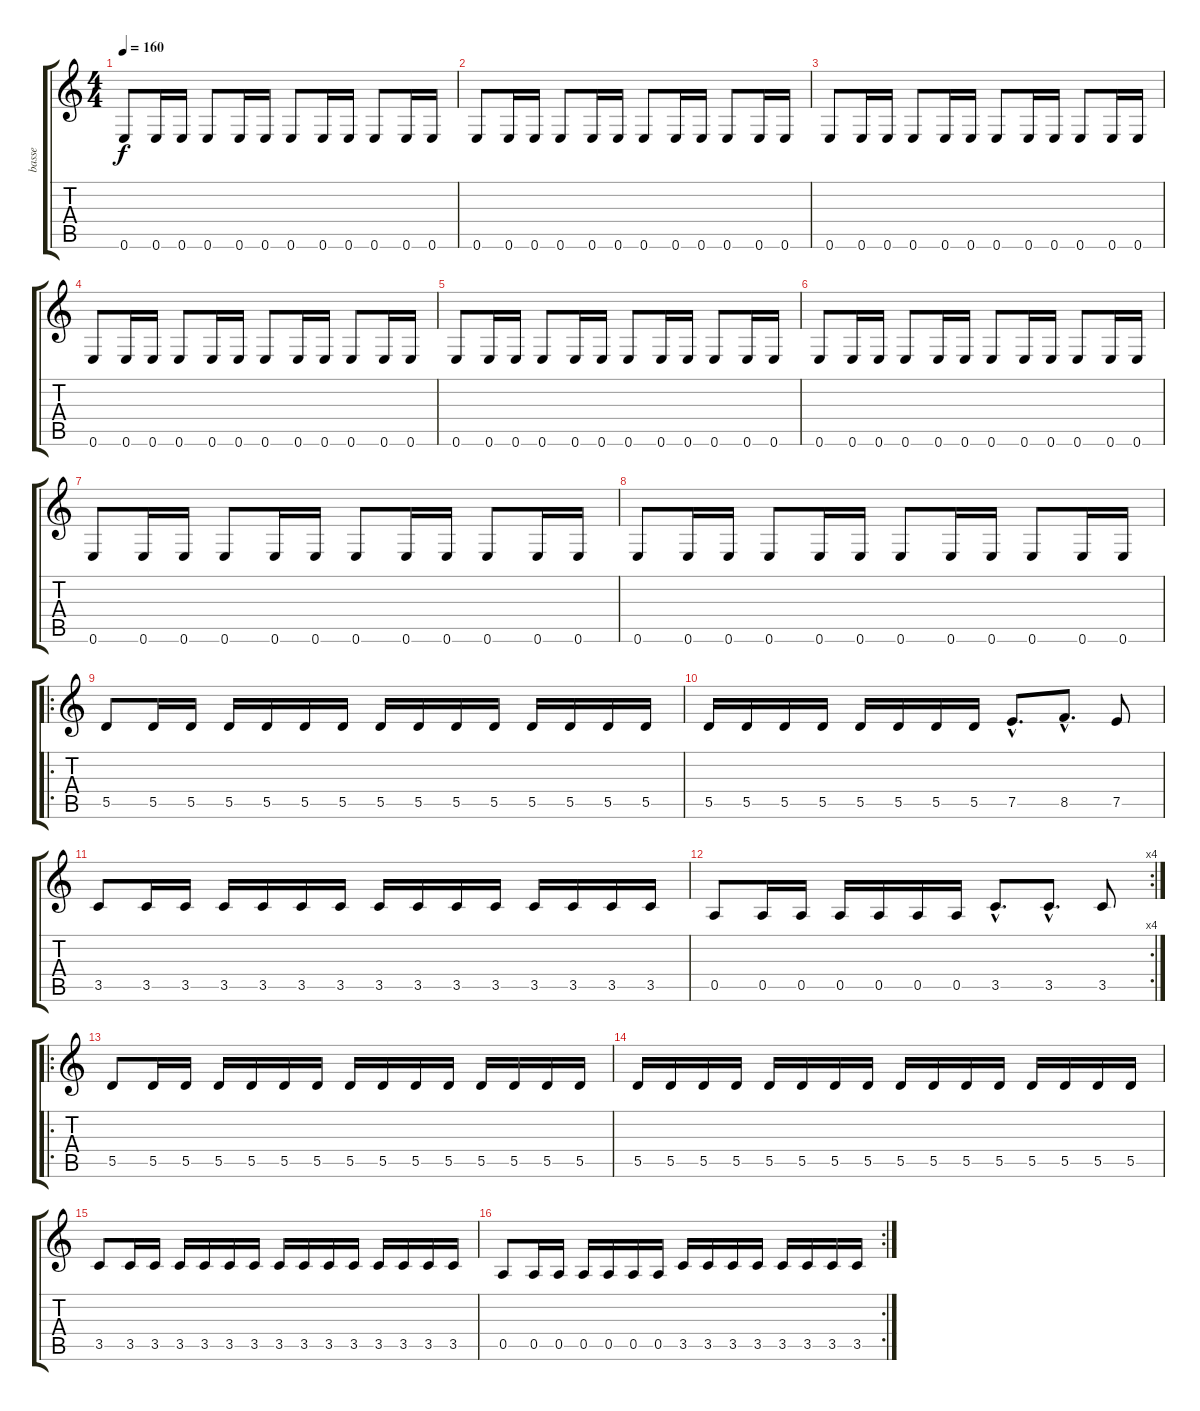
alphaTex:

\track ("basse" "basse") {instrument acousticguitarnylon}
\staff {score tabs}
\tuning (E4 B3 G3 D3 A2 E2) {hide}
\ts (4 4)
\tempo 160
\clef g2
\ks c
0.6.8{dy f} 0.6.16 0.6.16 0.6.8 0.6.16 0.6.16 0.6.8 0.6.16 0.6.16 0.6.8 0.6.16 0.6.16 |
0.6.8 0.6.16 0.6.16 0.6.8 0.6.16 0.6.16 0.6.8 0.6.16 0.6.16 0.6.8 0.6.16 0.6.16 |
0.6.8 0.6.16 0.6.16 0.6.8 0.6.16 0.6.16 0.6.8 0.6.16 0.6.16 0.6.8 0.6.16 0.6.16 |
0.6.8 0.6.16 0.6.16 0.6.8 0.6.16 0.6.16 0.6.8 0.6.16 0.6.16 0.6.8 0.6.16 0.6.16 |
0.6.8 0.6.16 0.6.16 0.6.8 0.6.16 0.6.16 0.6.8 0.6.16 0.6.16 0.6.8 0.6.16 0.6.16 |
0.6.8 0.6.16 0.6.16 0.6.8 0.6.16 0.6.16 0.6.8 0.6.16 0.6.16 0.6.8 0.6.16 0.6.16 |
0.6.8 0.6.16 0.6.16 0.6.8 0.6.16 0.6.16 0.6.8 0.6.16 0.6.16 0.6.8 0.6.16 0.6.16 |
0.6.8 0.6.16 0.6.16 0.6.8 0.6.16 0.6.16 0.6.8 0.6.16 0.6.16 0.6.8 0.6.16 0.6.16 |
\ro
5.5.8 5.5.16 5.5.16 5.5.16 5.5.16 5.5.16 5.5.16 5.5.16 5.5.16 5.5.16 5.5.16 5.5.16 5.5.16 5.5.16 5.5.16 |
5.5.16 5.5.16 5.5.16 5.5.16 5.5.16 5.5.16 5.5.16 5.5.16 7.5{hac}.8{d} 8.5{hac}.8{d} 7.5.8 |
3.5.8 3.5.16 3.5.16 3.5.16 3.5.16 3.5.16 3.5.16 3.5.16 3.5.16 3.5.16 3.5.16 3.5.16 3.5.16 3.5.16 3.5.16 |
\rc 4
0.5.8 0.5.16 0.5.16 0.5.16 0.5.16 0.5.16 0.5.16 3.5{hac}.8{d} 3.5{hac}.8{d} 3.5.8 |
\ro
5.5.8 5.5.16 5.5.16 5.5.16 5.5.16 5.5.16 5.5.16 5.5.16 5.5.16 5.5.16 5.5.16 5.5.16 5.5.16 5.5.16 5.5.16 |
5.5.16 5.5.16 5.5.16 5.5.16 5.5.16 5.5.16 5.5.16 5.5.16 5.5.16 5.5.16 5.5.16 5.5.16 5.5.16 5.5.16 5.5.16 5.5.16 |
3.5.8 3.5.16 3.5.16 3.5.16 3.5.16 3.5.16 3.5.16 3.5.16 3.5.16 3.5.16 3.5.16 3.5.16 3.5.16 3.5.16 3.5.16 |
\rc 2
0.5.8 0.5.16 0.5.16 0.5.16 0.5.16 0.5.16 0.5.16 3.5.16 3.5.16 3.5.16 3.5.16 3.5.16 3.5.16 3.5.16 3.5.16
